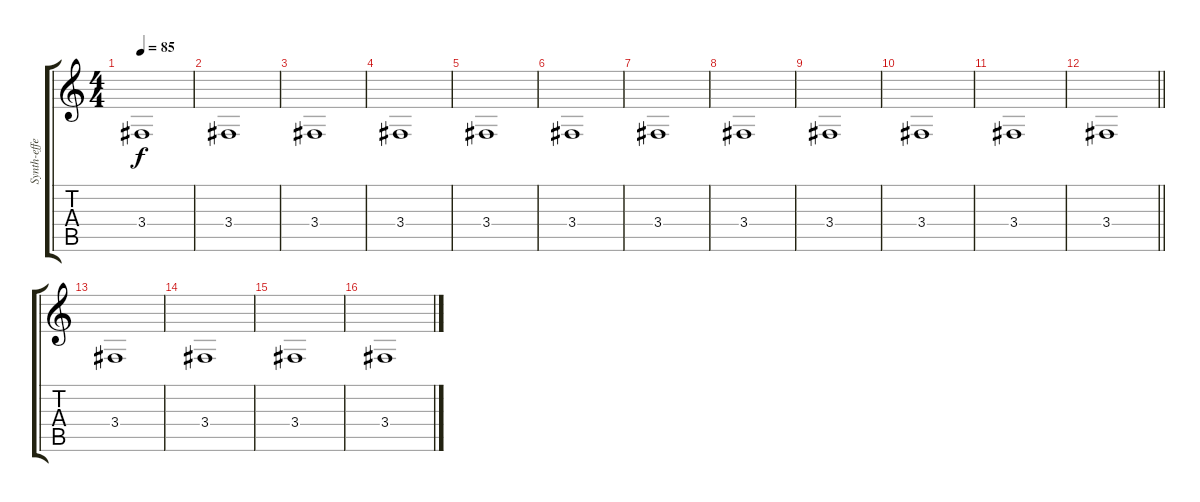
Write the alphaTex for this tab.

\track ("Synth-effect" "Synth-effe") {instrument pad2warm}
\staff {score tabs}
\tuning (C4 C4 Ab3 Eb3 Bb2 F2) {hide}
\ts (4 4)
\tempo 85
\clef g2
\ks c
3.4.1{dy f} |
3.4.1 |
3.4.1 |
3.4.1 |
3.4.1 |
3.4.1 |
3.4.1 |
3.4.1 |
3.4.1 |
3.4.1 |
3.4.1 |
\barLineRight lightlight
3.4.1 |
3.4.1 |
3.4.1 |
3.4.1 |
3.4.1
